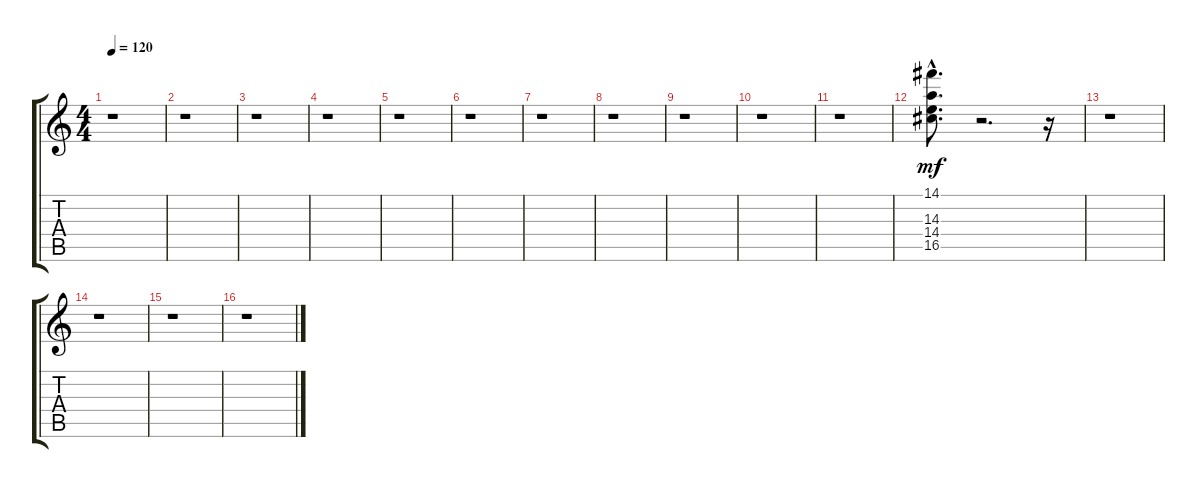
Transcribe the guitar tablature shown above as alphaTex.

\track "" {instrument acousticguitarnylon}
\staff {score tabs}
\tuning (E4 B3 G3 D3 A2 E2) {hide}
\ts (4 4)
\tempo 120
\clef g2
\ks c
r.1{dy f} |
r.1 |
r.1 |
r.1 |
r.1 |
r.1 |
r.1 |
r.1 |
r.1 |
r.1 |
r.1 |
(14.1{hac} 14.3{hac} 14.4{hac} 16.5{hac}).8{d dy mf} r.2{d} r.16 |
r.1 |
r.1 |
r.1 |
r.1
